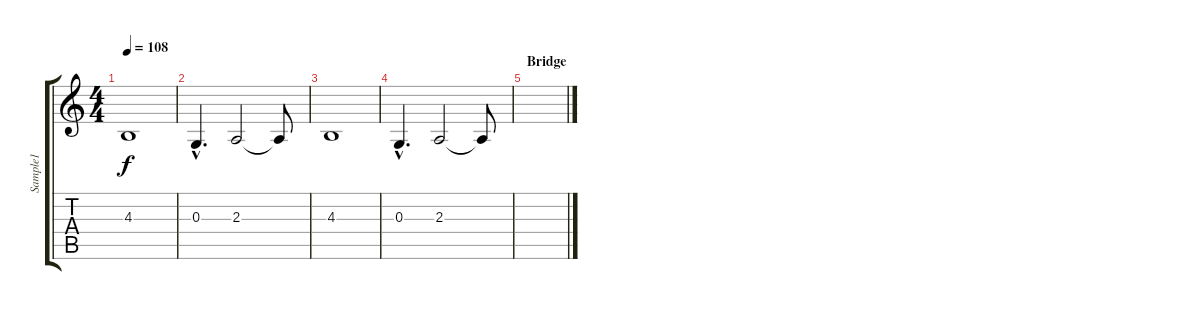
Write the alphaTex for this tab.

\track ("Sample1" "Sample1") {instrument rockorgan}
\staff {score tabs}
\tuning (E4 B3 G3 D3 A2 E2) {hide}
\ts (4 4)
\tempo 108
\clef g2
\ks c
4.3.1{dy f} |
0.3{hac}.4{d} 2.3.2 2.3{t}.8 |
4.3.1 |
0.3{hac}.4{d} 2.3.2 2.3{t}.8 |
\section ("" "Bridge")
